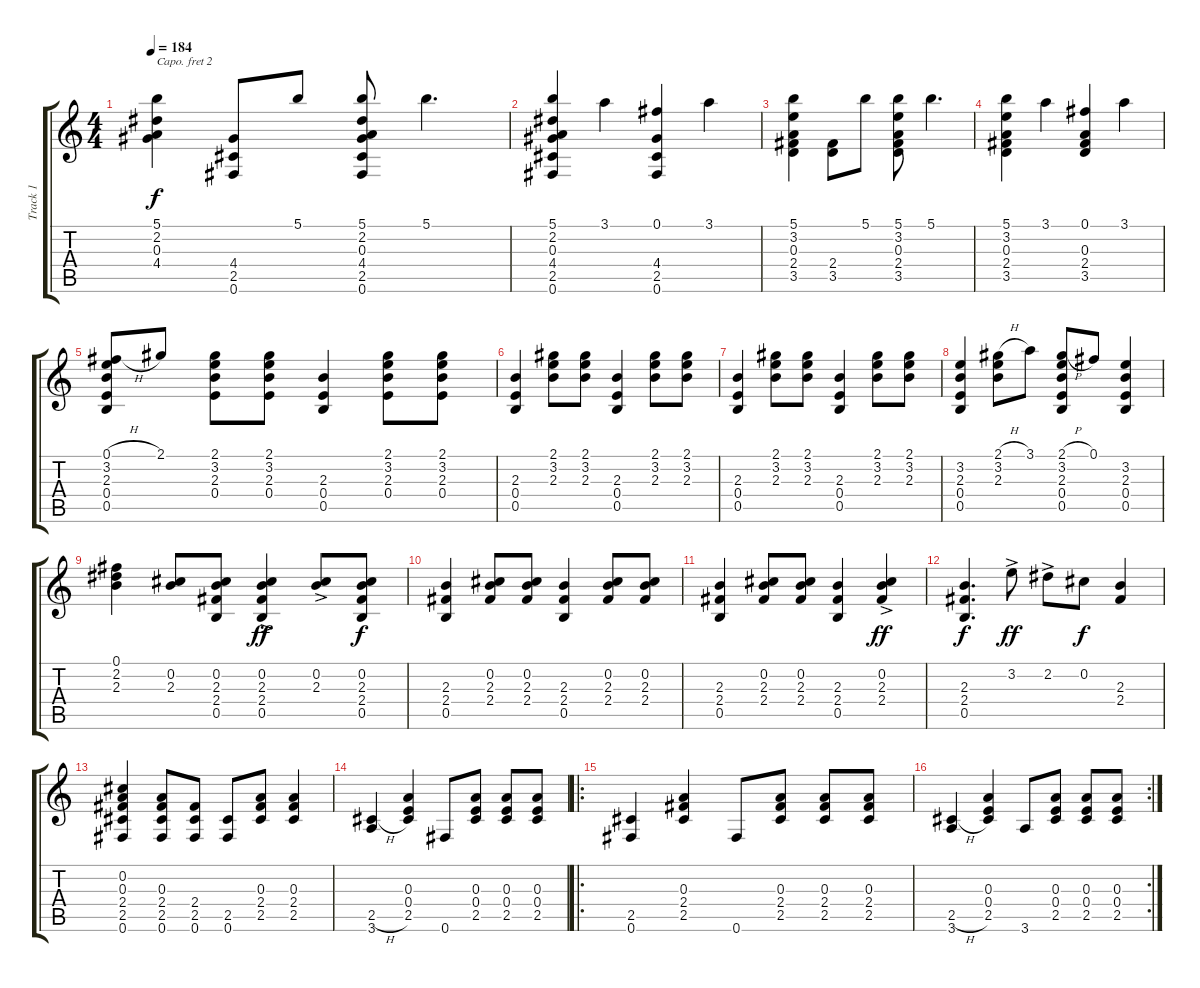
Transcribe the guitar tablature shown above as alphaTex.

\track ("Track 1" "Track 1") {instrument acousticguitarsteel}
\staff {score tabs}
\capo 2
\tuning (E4 B3 G3 D3 A2 E2) {hide}
\ts (4 4)
\tempo 184
\clef g2
\ks c
(5.1 2.2 0.3 4.4).4{dy f} (4.4 2.5 0.6).8 5.1.8 (5.1 2.2 0.3 4.4 2.5 0.6).8 5.1.4{d} |
(5.1 2.2 0.3 4.4 2.5 0.6).4 3.1.4 (0.1 4.4 2.5 0.6).4 3.1.4 |
(5.1 3.2 0.3 2.4 3.5).4 (2.4 3.5).8 5.1.8 (5.1 3.2 0.3 2.4 3.5).8 5.1.4{d} |
(5.1 3.2 0.3 2.4 3.5).4 3.1.4 (0.1 0.3 2.4 3.5).4 3.1.4 |
(0.1{h} 3.2 2.3 0.4 0.5).8 2.1.8 (2.1 3.2 2.3 0.4).8 (2.1 3.2 2.3 0.4).8 (2.3 0.4 0.5).4 (2.1 3.2 2.3 0.4).8 (2.1 3.2 2.3 0.4).8 |
(2.3 0.4 0.5).4 (2.1 3.2 2.3).8 (2.1 3.2 2.3).8 (2.3 0.4 0.5).4 (2.1 3.2 2.3).8 (2.1 3.2 2.3).8 |
(2.3 0.4 0.5).4 (2.1 3.2 2.3).8 (2.1 3.2 2.3).8 (2.3 0.4 0.5).4 (2.1 3.2 2.3).8 (2.1 3.2 2.3).8 |
(3.2 2.3 0.4 0.5).4 (2.1{h} 3.2 2.3).8 3.1.8 (2.1{h} 3.2 2.3 0.4 0.5).8 0.1.8 (3.2 2.3 0.4 0.5).4 |
(0.1 2.2 2.3).4 (0.2 2.3).8 (0.2 2.3 2.4 0.5).8 (0.2 2.3 2.4 0.5{ac}).4{dy ff} (0.2 2.3{ac}).8 (0.2 2.3 2.4 0.5).8{dy f} |
(2.3 2.4 0.5).4 (0.2 2.3 2.4).8 (0.2 2.3 2.4).8 (2.3 2.4 0.5).4 (0.2 2.3 2.4).8 (0.2 2.3 2.4).8 |
(2.3 2.4 0.5).4 (0.2 2.3 2.4).8 (0.2 2.3 2.4).8 (2.3 2.4 0.5).4 (0.2 2.3 2.4{ac}).4{dy ff} |
(2.3 2.4 0.5).4{d dy f} 3.2{ac}.8{dy ff} 2.2{ac}.8 0.2.8{dy f} (2.3 2.4).4 |
(0.2 0.3 2.4 2.5 0.6).4 (0.3 2.4 2.5 0.6).8 (2.4 2.5 0.6).8 (2.5 0.6).8 (0.3 2.4 2.5).8 (0.3 2.4 2.5).4 |
(2.5{h} 3.6).4 (0.3 0.4 2.5).4 0.6.8 (0.3 0.4 2.5).8 (0.3 0.4 2.5).8 (0.3 0.4 2.5).8 |
\ro
(2.5 0.6).4 (0.3 2.4 2.5).4 0.6.8 (0.3 2.4 2.5).8 (0.3 2.4 2.5).8 (0.3 2.4 2.5).8 |
\rc 2
(2.5{h} 3.6).4 (0.3 0.4 2.5).4 3.6.8 (0.3 0.4 2.5).8 (0.3 0.4 2.5).8 (0.3 0.4 2.5).8
